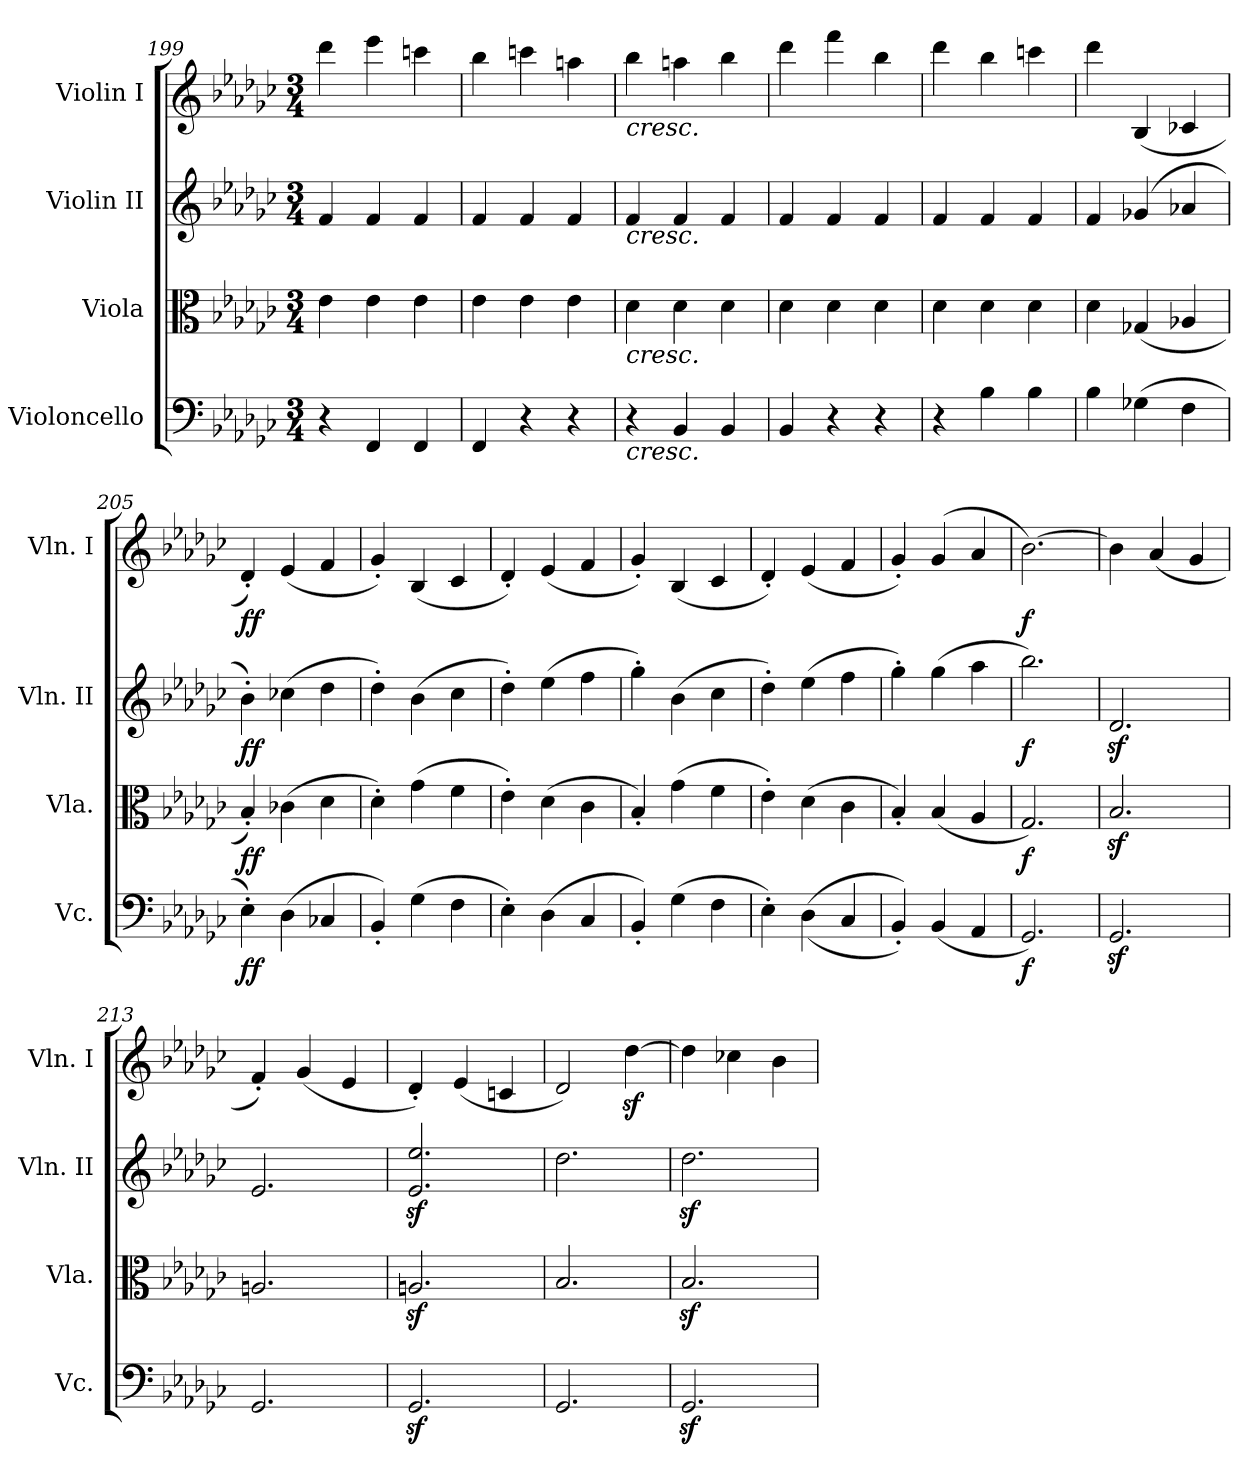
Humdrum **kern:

**kern	**dynam	**kern	**dynam	**kern	**dynam	**kern	**dynam
*part4	*part4	*part3	*part3	*part2	*part2	*part1	*part1
*staff4	*staff4	*staff3	*staff3	*staff2	*staff2	*staff1	*staff1
*I"Violoncello	*	*I"Viola	*	*I"Violin II	*	*I"Violin I	*
*I'Vc.	*	*I'Vla.	*	*I'Vln. II	*	*I'Vln. I	*
*clefF4	*	*clefC3	*	*clefG2	*	*clefG2	*
*k[b-e-a-d-g-c-]	*	*k[b-e-a-d-g-c-]	*	*k[b-e-a-d-g-c-]	*	*k[b-e-a-d-g-c-]	*
*e-:	*	*e-:	*	*e-:	*	*e-:	*
*M3/4	*	*M3/4	*	*M3/4	*	*M3/4	*
=199	=199	=199	=199	=199	=199	=199	=199
4r	.	4e-	.	4f	.	4ddd-	.
4FF	.	4e-	.	4f	.	4eee-	.
4FF	.	4e-	.	4f	.	4cccn	.
=200	=200	=200	=200	=200	=200	=200	=200
4FF	.	4e-	.	4f	.	4bb-	.
4r	.	4e-	.	4f	.	4cccn	.
4r	.	4e-	.	4f	.	4aan	.
=201	=201	=201	=201	=201	=201	=201	=201
!	!	!	!	!	!	!LO:TX:b:i:t=cresc.	!
!	!	!	!	!LO:TX:b:i:t=cresc.	!	!	!
!	!	!LO:TX:b:i:t=cresc.	!	!	!	!	!
!LO:TX:b:i:t=cresc.	!	!	!	!	!	!	!
4r	.	4d-	.	4f	.	4bb-	.
4BB-	.	4d-	.	4f	.	4aan	.
4BB-	.	4d-	.	4f	.	4bb-	.
=202	=202	=202	=202	=202	=202	=202	=202
4BB-	.	4d-	.	4f	.	4ddd-	.
4r	.	4d-	.	4f	.	4fff	.
4r	.	4d-	.	4f	.	4bb-	.
=203	=203	=203	=203	=203	=203	=203	=203
4r	.	4d-	.	4f	.	4ddd-	.
4B-	.	4d-	.	4f	.	4bb-	.
4B-	.	4d-	.	4f	.	4cccn	.
=204	=204	=204	=204	=204	=204	=204	=204
4B-	.	4d-	.	4f	.	4ddd-	.
(4G-X	.	(4G-X	.	(4g-X	.	(4B-	.
4F	.	4A-X	.	4a-X	.	4c-X	.
=205	=205	=205	=205	=205	=205	=205	=205
4E-')	ff	4B-')	ff	4b-')	ff	4d-')	ff
(4D-	.	(4c-X	.	(4cc-X	.	(4e-	.
4C-X	.	4d-	.	4dd-	.	4f	.
=206	=206	=206	=206	=206	=206	=206	=206
4BB-')	.	4d-')	.	4dd-')	.	4g-')	.
(4G-	.	(4g-	.	(4b-	.	(4B-	.
4F	.	4f	.	4cc-	.	4c-	.
=207	=207	=207	=207	=207	=207	=207	=207
4E-')	.	4e-')	.	4dd-')	.	4d-')	.
(4D-	.	(4d-	.	(4ee-	.	(4e-	.
4C-	.	4c-	.	4ff	.	4f	.
=208	=208	=208	=208	=208	=208	=208	=208
4BB-')	.	4B-')	.	4gg-')	.	4g-')	.
(4G-	.	(4g-	.	(4b-	.	(4B-	.
4F	.	4f	.	4cc-	.	4c-	.
=209	=209	=209	=209	=209	=209	=209	=209
4E-')	.	4e-')	.	4dd-')	.	4d-')	.
(<(>4D-	.	(4d-	.	(4ee-	.	(4e-	.
4C-	.	4c-	.	4ff	.	4f	.
=210	=210	=210	=210	=210	=210	=210	=210
4BB-'))	.	4B-')	.	4gg-')	.	4g-')	.
(4BB-	.	(4B-	.	(4gg-	.	(4g-	.
4AA-	.	4A-	.	4aa-	.	4a-	.
=211	=211	=211	=211	=211	=211	=211	=211
2.GG-)	f	2.G-)	f	2.bb-)	f	[2.b-)	f
=212	=212	=212	=212	=212	=212	=212	=212
2.GG-z	.	2.B-z	.	2.d-z	.	4b-]	.
.	.	.	.	.	.	(4a-	.
.	.	.	.	.	.	4g-	.
=213	=213	=213	=213	=213	=213	=213	=213
2.GG-	.	2.An	.	2.e-	.	4f')	.
.	.	.	.	.	.	(4g-	.
.	.	.	.	.	.	4e-	.
=214	=214	=214	=214	=214	=214	=214	=214
2.GG-z	.	2.Anz	.	2.e-z 2.ee-z	.	4d-')	.
.	.	.	.	.	.	(4e-	.
.	.	.	.	.	.	4cn	.
=215	=215	=215	=215	=215	=215	=215	=215
2.GG-	.	2.B-	.	2.dd-	.	2d-)	.
.	.	.	.	.	.	[4dd-z	.
=216	=216	=216	=216	=216	=216	=216	=216
2.GG-z	.	2.B-z	.	2.dd-z	.	4dd-]	.
.	.	.	.	.	.	4cc-X	.
.	.	.	.	.	.	4b-	.
=	=	=	=	=	=	=	=
*-	*-	*-	*-	*-	*-	*-	*-
